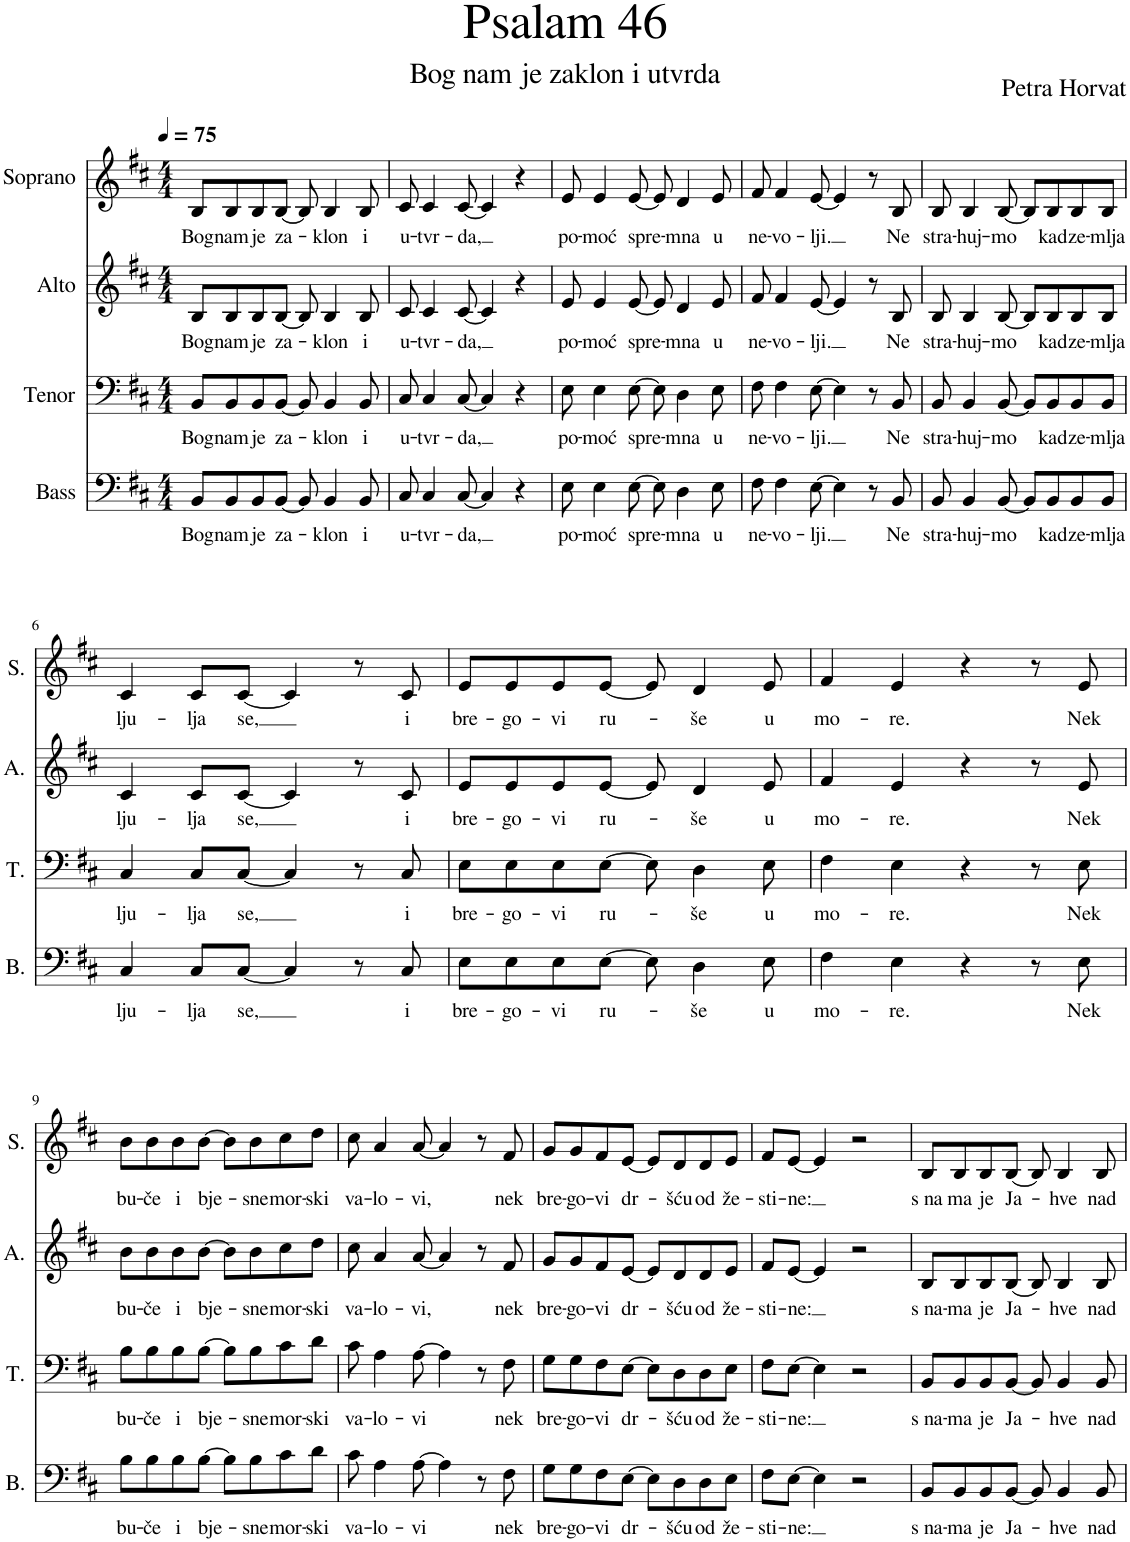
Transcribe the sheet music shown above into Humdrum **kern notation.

**kern	**text	**kern	**text	**kern	**text	**kern	**text
*part4	*part4	*part3	*part3	*part2	*part2	*part1	*part1
*staff4	*staff4	*staff3	*staff3	*staff2	*staff2	*staff1	*staff1
*I"Bass	*	*I"Tenor	*	*I"Alto	*	*I"Soprano	*
*I'B.	*	*I'T.	*	*I'A.	*	*I'S.	*
*clefF4	*	*clefF4	*	*clefG2	*	*clefG2	*
*k[f#c#]	*	*k[f#c#]	*	*k[f#c#]	*	*k[f#c#]	*
*M4/4	*	*M4/4	*	*M4/4	*	*M4/4	*
*MM75	*	*MM75	*	*MM75	*	*MM75	*
=1	=1	=1	=1	=1	=1	=1	=1
!	!LO:LY:b	!	!LO:LY:b	!	!LO:LY:b	!	!LO:LY:b
8BB/L	Bog	8BB/L	Bog	8B/L	Bog	8B/L	Bog
!	!LO:LY:b	!	!LO:LY:b	!	!LO:LY:b	!	!LO:LY:b
8BB/	nam	8BB/	nam	8B/	nam	8B/	nam
!	!LO:LY:b	!	!LO:LY:b	!	!LO:LY:b	!	!LO:LY:b
8BB/	je	8BB/	je	8B/	je	8B/	je
!	!LO:LY:b	!	!LO:LY:b	!	!LO:LY:b	!	!LO:LY:b
[8BB/J	za-	[8BB/J	za-	[8B/J	za-	[8B/J	za-
8BB/]	.	8BB/]	.	8B/]	.	8B/]	.
!	!LO:LY:b	!	!LO:LY:b	!	!LO:LY:b	!	!LO:LY:b
4BB/	-klon	4BB/	-klon	4B/	-klon	4B/	-klon
!	!LO:LY:b	!	!LO:LY:b	!	!LO:LY:b	!	!LO:LY:b
8BB/	i	8BB/	i	8B/	i	8B/	i
=2	=2	=2	=2	=2	=2	=2	=2
!	!LO:LY:b	!	!LO:LY:b	!	!LO:LY:b	!	!LO:LY:b
8C#/	u-	8C#/	u-	8c#/	u-	8c#/	u-
!	!LO:LY:b	!	!LO:LY:b	!	!LO:LY:b	!	!LO:LY:b
4C#/	-tvr-	4C#/	-tvr-	4c#/	-tvr-	4c#/	-tvr-
!	!LO:LY:b	!	!LO:LY:b	!	!LO:LY:b	!	!LO:LY:b
[8C#/	-da,	[8C#/	-da,	[8c#/	-da,	[8c#/	-da,
4C#/]	.	4C#/]	.	4c#/]	.	4c#/]	.
4r	.	4r	.	4r	.	4r	.
=3	=3	=3	=3	=3	=3	=3	=3
!	!LO:LY:b	!	!LO:LY:b	!	!LO:LY:b	!	!LO:LY:b
8E\	po-	8E\	po-	8e/	po-	8e/	po-
!	!LO:LY:b	!	!LO:LY:b	!	!LO:LY:b	!	!LO:LY:b
4E\	-moć	4E\	-moć	4e/	-moć	4e/	-moć
!	!LO:LY:b	!	!LO:LY:b	!	!LO:LY:b	!	!LO:LY:b
[8E\	spre-	[8E\	spre-	[8e/	spre-	[8e/	spre-
8E\]	.	8E\]	.	8e/]	.	8e/]	.
!	!LO:LY:b	!	!LO:LY:b	!	!LO:LY:b	!	!LO:LY:b
4D\	-mna	4D\	-mna	4d/	-mna	4d/	-mna
!	!LO:LY:b	!	!LO:LY:b	!	!LO:LY:b	!	!LO:LY:b
8E\	u	8E\	u	8e/	u	8e/	u
=4	=4	=4	=4	=4	=4	=4	=4
!	!LO:LY:b	!	!LO:LY:b	!	!LO:LY:b	!	!LO:LY:b
8F#\	ne-	8F#\	ne-	8f#/	ne-	8f#/	ne-
!	!LO:LY:b	!	!LO:LY:b	!	!LO:LY:b	!	!LO:LY:b
4F#\	-vo-	4F#\	-vo-	4f#/	-vo-	4f#/	-vo-
!	!LO:LY:b	!	!LO:LY:b	!	!LO:LY:b	!	!LO:LY:b
[8E\	-lji.	[8E\	-lji.	[8e/	-lji.	[8e/	-lji.
4E\]	.	4E\]	.	4e/]	.	4e/]	.
8r	.	8r	.	8r	.	8r	.
!	!LO:LY:b	!	!LO:LY:b	!	!LO:LY:b	!	!LO:LY:b
8BB/	Ne	8BB/	Ne	8B/	Ne	8B/	Ne
=5	=5	=5	=5	=5	=5	=5	=5
!	!LO:LY:b	!	!LO:LY:b	!	!LO:LY:b	!	!LO:LY:b
8BB/	stra-	8BB/	stra-	8B/	stra-	8B/	stra-
!	!LO:LY:b	!	!LO:LY:b	!	!LO:LY:b	!	!LO:LY:b
4BB/	-huj-	4BB/	-huj-	4B/	-huj-	4B/	-huj-
!	!LO:LY:b	!	!LO:LY:b	!	!LO:LY:b	!	!LO:LY:b
[8BB/	-mo	[8BB/	-mo	[8B/	-mo	[8B/	-mo
8BB/L]	.	8BB/L]	.	8B/L]	.	8B/L]	.
!	!LO:LY:b	!	!LO:LY:b	!	!LO:LY:b	!	!LO:LY:b
8BB/	kad	8BB/	kad	8B/	kad	8B/	kad
!	!LO:LY:b	!	!LO:LY:b	!	!LO:LY:b	!	!LO:LY:b
8BB/	ze-	8BB/	ze-	8B/	ze-	8B/	ze-
!	!LO:LY:b	!	!LO:LY:b	!	!LO:LY:b	!	!LO:LY:b
8BB/J	-mlja	8BB/J	-mlja	8B/J	-mlja	8B/J	-mlja
!!LO:LB:g=z
=6	=6	=6	=6	=6	=6	=6	=6
!	!LO:LY:b	!	!LO:LY:b	!	!LO:LY:b	!	!LO:LY:b
4C#/	lju-	4C#/	lju-	4c#/	lju-	4c#/	lju-
!	!LO:LY:b	!	!LO:LY:b	!	!LO:LY:b	!	!LO:LY:b
8C#/L	-lja	8C#/L	-lja	8c#/L	-lja	8c#/L	-lja
!	!LO:LY:b	!	!LO:LY:b	!	!LO:LY:b	!	!LO:LY:b
[8C#/J	se,	[8C#/J	se,	[8c#/J	se,	[8c#/J	se,
4C#/]	.	4C#/]	.	4c#/]	.	4c#/]	.
8r	.	8r	.	8r	.	8r	.
!	!LO:LY:b	!	!LO:LY:b	!	!LO:LY:b	!	!LO:LY:b
8C#/	i	8C#/	i	8c#/	i	8c#/	i
=7	=7	=7	=7	=7	=7	=7	=7
!	!LO:LY:b	!	!LO:LY:b	!	!LO:LY:b	!	!LO:LY:b
8E\L	bre-	8E\L	bre-	8e/L	bre-	8e/L	bre-
!	!LO:LY:b	!	!LO:LY:b	!	!LO:LY:b	!	!LO:LY:b
8E\	-go-	8E\	-go-	8e/	-go-	8e/	-go-
!	!LO:LY:b	!	!LO:LY:b	!	!LO:LY:b	!	!LO:LY:b
8E\	-vi	8E\	-vi	8e/	-vi	8e/	-vi
!	!LO:LY:b	!	!LO:LY:b	!	!LO:LY:b	!	!LO:LY:b
[8E\J	ru-	[8E\J	ru-	[8e/J	ru-	[8e/J	ru-
8E\]	.	8E\]	.	8e/]	.	8e/]	.
!	!LO:LY:b	!	!LO:LY:b	!	!LO:LY:b	!	!LO:LY:b
4D\	-še	4D\	-še	4d/	-še	4d/	-še
!	!LO:LY:b	!	!LO:LY:b	!	!LO:LY:b	!	!LO:LY:b
8E\	u	8E\	u	8e/	u	8e/	u
=8	=8	=8	=8	=8	=8	=8	=8
!	!LO:LY:b	!	!LO:LY:b	!	!LO:LY:b	!	!LO:LY:b
4F#\	mo-	4F#\	mo-	4f#/	mo-	4f#/	mo-
!	!LO:LY:b	!	!LO:LY:b	!	!LO:LY:b	!	!LO:LY:b
4E\	-re.	4E\	-re.	4e/	-re.	4e/	-re.
4r	.	4r	.	4r	.	4r	.
8r	.	8r	.	8r	.	8r	.
!	!LO:LY:b	!	!LO:LY:b	!	!LO:LY:b	!	!LO:LY:b
8E\	Nek	8E\	Nek	8e/	Nek	8e/	Nek
!!LO:LB:g=z
=9	=9	=9	=9	=9	=9	=9	=9
!	!LO:LY:b	!	!LO:LY:b	!	!LO:LY:b	!	!LO:LY:b
8B\L	bu-	8B\L	bu-	8b\L	bu-	8b\L	bu-
!	!LO:LY:b	!	!LO:LY:b	!	!LO:LY:b	!	!LO:LY:b
8B\	-če	8B\	-če	8b\	-če	8b\	-če
!	!LO:LY:b	!	!LO:LY:b	!	!LO:LY:b	!	!LO:LY:b
8B\	i	8B\	i	8b\	i	8b\	i
!	!LO:LY:b	!	!LO:LY:b	!	!LO:LY:b	!	!LO:LY:b
[8B\J	bje-	[8B\J	bje-	[8b\J	bje-	[8b\J	bje-
8B\L]	.	8B\L]	.	8b\L]	.	8b\L]	.
!	!LO:LY:b	!	!LO:LY:b	!	!LO:LY:b	!	!LO:LY:b
8B\	-sne	8B\	-sne	8b\	-sne	8b\	-sne
!	!LO:LY:b	!	!LO:LY:b	!	!LO:LY:b	!	!LO:LY:b
8c#\	mor-	8c#\	mor-	8cc#\	mor-	8cc#\	mor-
!	!LO:LY:b	!	!LO:LY:b	!	!LO:LY:b	!	!LO:LY:b
8d\J	-ski	8d\J	-ski	8dd\J	-ski	8dd\J	-ski
=10	=10	=10	=10	=10	=10	=10	=10
!	!LO:LY:b	!	!LO:LY:b	!	!LO:LY:b	!	!LO:LY:b
8c#\	va-	8c#\	va-	8cc#\	va-	8cc#\	va-
!	!LO:LY:b	!	!LO:LY:b	!	!LO:LY:b	!	!LO:LY:b
4A\	-lo-	4A\	-lo-	4a/	-lo-	4a/	-lo-
!	!LO:LY:b	!	!LO:LY:b	!	!LO:LY:b	!	!LO:LY:b
[8A\	-vi	[8A\	-vi	[8a/	-vi,	[8a/	-vi,
4A\]	.	4A\]	.	4a/]	.	4a/]	.
8r	.	8r	.	8r	.	8r	.
!	!LO:LY:b	!	!LO:LY:b	!	!LO:LY:b	!	!LO:LY:b
8F#\	nek	8F#\	nek	8f#/	nek	8f#/	nek
=11	=11	=11	=11	=11	=11	=11	=11
!	!LO:LY:b	!	!LO:LY:b	!	!LO:LY:b	!	!LO:LY:b
8G\L	bre-	8G\L	bre-	8g/L	bre-	8g/L	bre-
!	!LO:LY:b	!	!LO:LY:b	!	!LO:LY:b	!	!LO:LY:b
8G\	-go-	8G\	-go-	8g/	-go-	8g/	-go-
!	!LO:LY:b	!	!LO:LY:b	!	!LO:LY:b	!	!LO:LY:b
8F#\	-vi	8F#\	-vi	8f#/	-vi	8f#/	-vi
!	!LO:LY:b	!	!LO:LY:b	!	!LO:LY:b	!	!LO:LY:b
[8E\J	dr-	[8E\J	dr-	[8e/J	dr-	[8e/J	dr-
8E\L]	.	8E\L]	.	8e/L]	.	8e/L]	.
!	!LO:LY:b	!	!LO:LY:b	!	!LO:LY:b	!	!LO:LY:b
8D\	-šću	8D\	-šću	8d/	-šću	8d/	-šću
!	!LO:LY:b	!	!LO:LY:b	!	!LO:LY:b	!	!LO:LY:b
8D\	od	8D\	od	8d/	od	8d/	od
!	!LO:LY:b	!	!LO:LY:b	!	!LO:LY:b	!	!LO:LY:b
8E\J	že-	8E\J	že-	8e/J	že-	8e/J	že-
=12	=12	=12	=12	=12	=12	=12	=12
!	!LO:LY:b	!	!LO:LY:b	!	!LO:LY:b	!	!LO:LY:b
8F#\L	-sti-	8F#\L	-sti-	8f#/L	-sti-	8f#/L	-sti-
!	!LO:LY:b	!	!LO:LY:b	!	!LO:LY:b	!	!LO:LY:b
[8E\J	-ne:	[8E\J	-ne:	[8e/J	-ne:	[8e/J	-ne:
4E\]	.	4E\]	.	4e/]	.	4e/]	.
2r	.	2r	.	2r	.	2r	.
=13	=13	=13	=13	=13	=13	=13	=13
!	!LO:LY:b	!	!LO:LY:b	!	!LO:LY:b	!	!LO:LY:b
8BB/L	s na-	8BB/L	s na-	8B/L	s na-	8B/L	s na
!	!LO:LY:b	!	!LO:LY:b	!	!LO:LY:b	!	!LO:LY:b
8BB/	-ma	8BB/	-ma	8B/	-ma	8B/	ma
!	!LO:LY:b	!	!LO:LY:b	!	!LO:LY:b	!	!LO:LY:b
8BB/	je	8BB/	je	8B/	je	8B/	je
!	!LO:LY:b	!	!LO:LY:b	!	!LO:LY:b	!	!LO:LY:b
[8BB/J	Ja-	[8BB/J	Ja-	[8B/J	Ja-	[8B/J	Ja-
8BB/]	.	8BB/]	.	8B/]	.	8B/]	.
!	!LO:LY:b	!	!LO:LY:b	!	!LO:LY:b	!	!LO:LY:b
4BB/	-hve	4BB/	-hve	4B/	-hve	4B/	-hve
!	!LO:LY:b	!	!LO:LY:b	!	!LO:LY:b	!	!LO:LY:b
8BB/	nad	8BB/	nad	8B/	nad	8B/	nad
=	=	=	=	=	=	=	=
*-	*-	*-	*-	*-	*-	*-	*-
